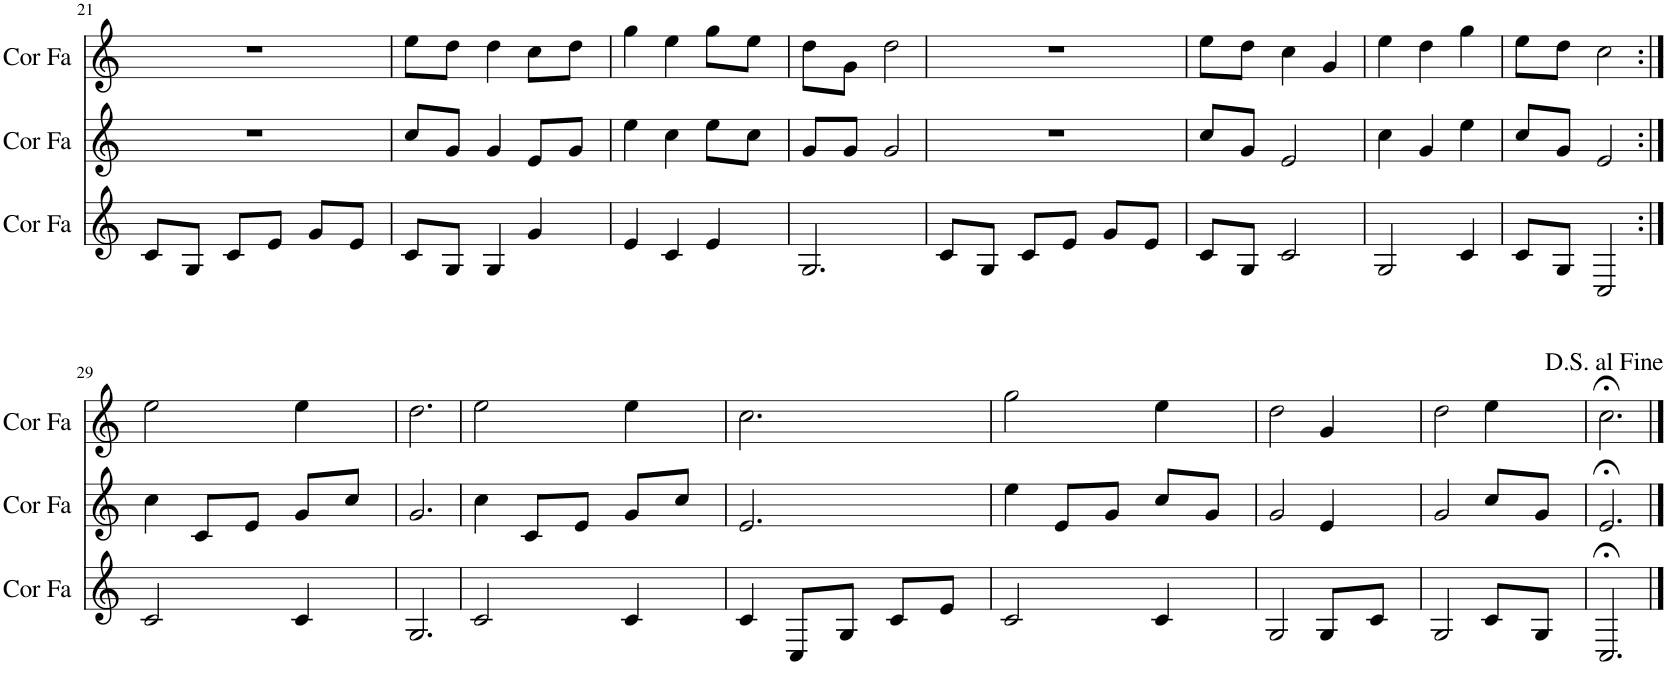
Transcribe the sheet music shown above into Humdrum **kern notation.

**kern	**kern	**kern
*part3	*part2	*part1
*staff3	*staff2	*staff1
*I"Cor en Fa	*I"Cor en Fa	*I"Cor en Fa
*I'Cor Fa	*I'Cor Fa	*I'Cor Fa
!!LO:PB:g=z
*clefG2	*clefG2	*clefG2
*Trd4c7	*Trd4c7	*Trd4c7
*k[]	*k[]	*k[]
*M3/4	*M3/4	*M3/4
=21	=21	=21
8c/L	2.r	2.r
8G/J	.	.
8c/L	.	.
8e/J	.	.
8g/L	.	.
8e/J	.	.
=22	=22	=22
8c/L	8cc/L	8ee\L
8G/J	8g/J	8dd\J
4G/	4g/	4dd\
4g/	8e/L	8cc\L
.	8g/J	8dd\J
=23	=23	=23
4e/	4ee\	4gg\
4c/	4cc\	4ee\
4e/	8ee\L	8gg\L
.	8cc\J	8ee\J
=24	=24	=24
2.G/	8g/L	8dd\L
.	8g/J	8g\J
.	2g/	2dd\
=25	=25	=25
8c/L	2.r	2.r
8G/J	.	.
8c/L	.	.
8e/J	.	.
8g/L	.	.
8e/J	.	.
=26	=26	=26
8c/L	8cc/L	8ee\L
8G/J	8g/J	8dd\J
2c/	2e/	4cc\
.	.	4g/
=27	=27	=27
2G/	4cc\	4ee\
.	4g/	4dd\
4c/	4ee\	4gg\
=28	=28	=28
8c/L	8cc/L	8ee\L
8G/J	8g/J	8dd\J
2C/	2e/	2cc\
!!LO:LB:g=z
=29:|!	=29:|!	=29:|!
2c/	4cc\	2ee\
.	8c/L	.
.	8e/J	.
4c/	8g/L	4ee\
.	8cc/J	.
=30	=30	=30
2.G/	2.g/	2.dd\
=31	=31	=31
2c/	4cc\	2ee\
.	8c/L	.
.	8e/J	.
4c/	8g/L	4ee\
.	8cc/J	.
=32	=32	=32
4c/	2.e/	2.cc\
8C/L	.	.
8G/J	.	.
8c/L	.	.
8e/J	.	.
=33	=33	=33
2c/	4ee\	2gg\
.	8e/L	.
.	8g/J	.
4c/	8cc/L	4ee\
.	8g/J	.
=34	=34	=34
2G/	2g/	2dd\
8G/L	4e/	4g/
8c/J	.	.
=35	=35	=35
2G/	2g/	2dd\
8c/L	8cc/L	4ee\
8G/J	8g/J	.
=36	=36	=36
2.C;</	2.e;</	2.cc;<\
==	==	==
*-	*-	*-
